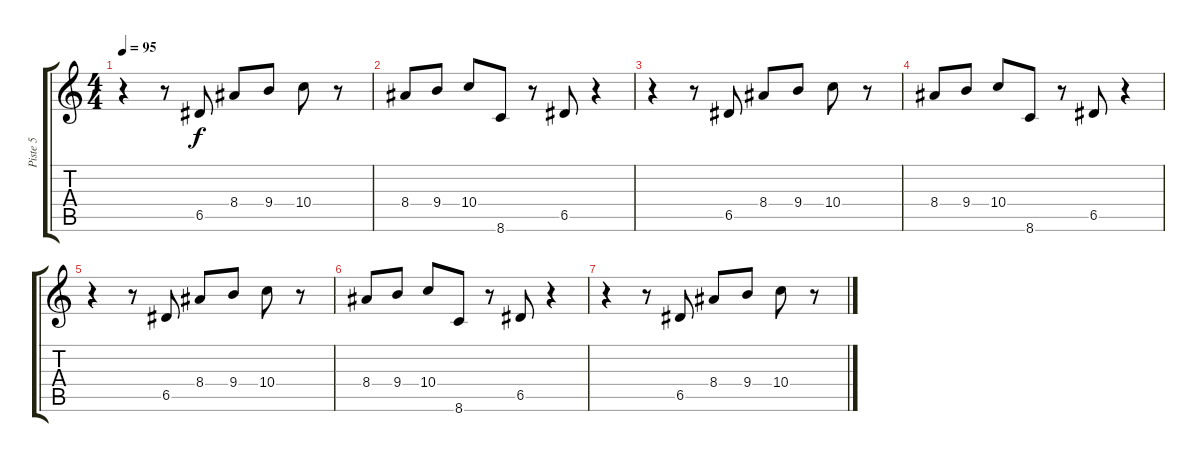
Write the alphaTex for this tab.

\track ("Piste 5" "Piste 5") {instrument overdrivenguitar}
\staff {score tabs}
\tuning (E4 B3 G3 D3 A2 E2) {hide}
\ts (4 4)
\tempo 95
\clef g2
\ks c
r.4{dy f} r.8 6.5.8 8.4.8 9.4.8 10.4.8 r.8 |
8.4.8 9.4.8 10.4.8 8.6.8 r.8 6.5.8 r.4 |
r.4 r.8 6.5.8 8.4.8 9.4.8 10.4.8 r.8 |
8.4.8 9.4.8 10.4.8 8.6.8 r.8 6.5.8 r.4 |
r.4 r.8 6.5.8 8.4.8 9.4.8 10.4.8 r.8 |
8.4.8 9.4.8 10.4.8 8.6.8 r.8 6.5.8 r.4 |
r.4 r.8 6.5.8 8.4.8 9.4.8 10.4.8 r.8
